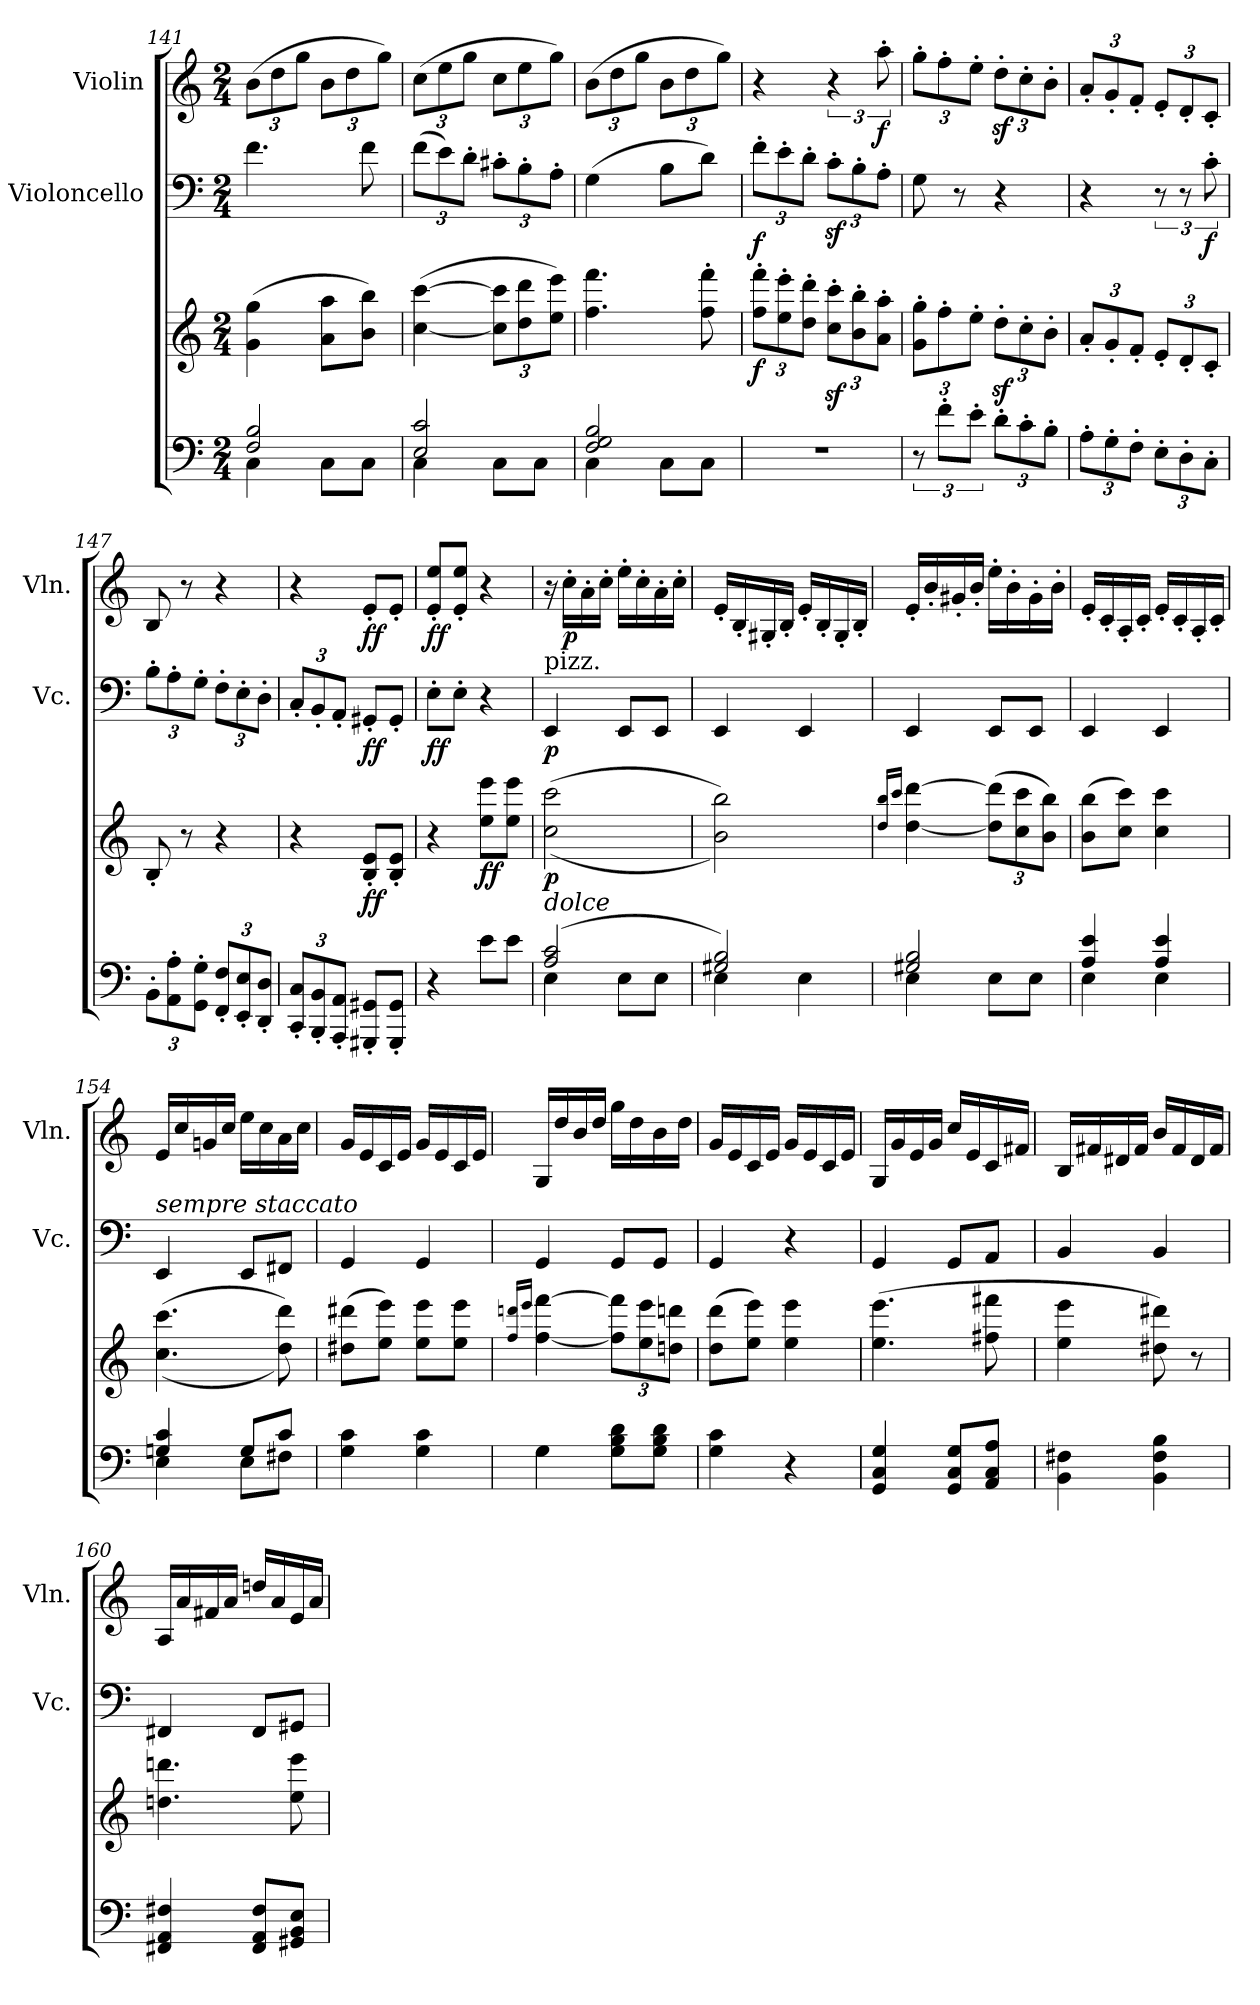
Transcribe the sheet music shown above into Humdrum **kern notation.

**kern	**kern	**dynam	**kern	**dynam	**kern	**dynam
*part3	*part3	*part3	*part2	*part2	*part1	*part1
*staff4	*staff3	*staff3/4	*staff2	*staff2	*staff1	*staff1
*	*	*	*I"Violoncello	*	*I"Violin	*
*	*	*	*I'Vc.	*	*I'Vln.	*
*clefF4	*clefG2	*	*clefF4	*	*clefG2	*
*k[]	*k[]	*	*k[]	*	*k[]	*
*M2/4	*M2/4	*	*M2/4	*	*M2/4	*
=141	=141	=141	=141	=141	=141	=141
*^	*	*	*	*	*	*
*	*	*	*	*	*	*Xbrackettup	*
2F/ 2B/	4C\	(>4g\ 4gg\	.	4.f\	.	(>12b\L	.
.	.	.	.	.	.	12dd\	.
.	.	.	.	.	.	12gg\J	.
.	8C\L	8a\ 8aa\L	.	.	.	12b\L	.
.	.	.	.	.	.	12dd\	.
.	8C\J	8b\ 8bb\J)	.	8f\	.	.	.
.	.	.	.	.	.	12gg\J)	.
=142	=142	=142	=142	=142	=142	=142	=142
*	*	*	*	*Xbrackettup	*	*	*
2E/ 2c/	4C\	(>[4cc\ [4ccc\	.	(>12f\L	.	(>12cc\L	.
.	.	.	.	12e\)	.	12ee\	.
.	.	.	.	12d'\J	.	12gg\J	.
*	*	*Xbrackettup	*	*	*	*	*
.	8C\L	12cc]\ 12ccc]\L	.	12c#X'\L	.	12cc\L	.
.	.	12dd\ 12ddd\	.	12B'\	.	12ee\	.
.	8C\J	.	.	.	.	.	.
.	.	12ee\ 12eee\J)	.	12A'\J	.	12gg\J)	.
=143	=143	=143	=143	=143	=143	=143	=143
!	!	!	!LO:DY:b	!	!LO:DY:b	!	!LO:DY:b
2F/ 2G/ 2B/	4C\	4.ff\ 4.fff\	cresc.	(>4G\	cresc.	(>12b\L	cresc.
.	.	.	.	.	.	12dd\	.
.	.	.	.	.	.	12gg\J	.
.	8C\L	.	.	8B\L	.	12b\L	.
.	.	.	.	.	.	12dd\	.
.	8C\J	8ff'\ 8fff'\	.	8d\J)	.	.	.
.	.	.	.	.	.	12gg\J)	.
*v	*v	*	*	*	*	*	*
=144	=144	=144	=144	=144	=144	=144
!	!	!LO:DY:b	!	!LO:DY:b	!	!
2r	12ff'\ 12fff'\L	f	12f'\L	f	4r	.
.	12ee'\ 12eee'\	.	12e'\	.	.	.
.	12dd'\ 12ddd'\J	.	12d'\J	.	.	.
*	*	*	*	*	*brackettup	*
.	12ccz<'\ 12cccz<'\L	.	12cz<'\L	.	6r	.
.	12b'\ 12bb'\	.	12B'\	.	.	.
!	!	!	!	!	!	!LO:DY:b
.	12a'\ 12aa'\J	.	12A'\J	.	12aa'\	f
=145	=145	=145	=145	=145	=145	=145
*	*	*	*	*	*Xbrackettup	*
12r	12g'\ 12gg'\L	.	8G\	.	12gg'\L	.
12f'\L	12ff'\	.	.	.	12ff'\	.
.	.	.	8r	.	.	.
12e'\J	12ee'\J	.	.	.	12ee'\J	.
*Xbrackettup	*	*	*	*	*	*
12d'\L	12ddz<'\L	.	4r	.	12ddz<'\L	.
12c'\	12cc'\	.	.	.	12cc'\	.
12B'\J	12b'\J	.	.	.	12b'\J	.
=146	=146	=146	=146	=146	=146	=146
12A'\L	12a'/L	.	4r	.	12a'/L	.
12G'\	12g'/	.	.	.	12g'/	.
12F'\J	12f'/J	.	.	.	12f'/J	.
*	*	*	*brackettup	*	*	*
12E'\L	12e'/L	.	12r	.	12e'/L	.
12D'\	12d'/	.	12r	.	12d'/	.
!	!	!	!	!LO:DY:b	!	!
12C'\J	12c'/J	.	12c'\	f	12c'/J	.
=147	=147	=147	=147	=147	=147	=147
*	*	*	*Xbrackettup	*	*	*
12BB'\L	8B'/	.	12B'\L	.	8B/	.
12AA'\ 12A'\	.	.	12A'\	.	.	.
.	8r	.	.	.	8r	.
12GG'\ 12G'\J	.	.	12G'\J	.	.	.
12FF'/ 12F'/L	4r	.	12F'\L	.	4r	.
12EE'/ 12E'/	.	.	12E'\	.	.	.
12DD'/ 12D'/J	.	.	12D'\J	.	.	.
=148	=148	=148	=148	=148	=148	=148
12CC'/ 12C'/L	4r	.	12C'/L	.	4r	.
12BBB'/ 12BB'/	.	.	12BB'/	.	.	.
12AAA'/ 12AA'/J	.	.	12AA'/J	.	.	.
!	!	!LO:DY:b	!	!LO:DY:b	!	!LO:DY:b
8GGG#X'/ 8GG#X'/L	8B'/ 8e'/L	ff	8GG#X'/L	ff	8e'/L	ff
8GGG#'/ 8GG#'/J	8B'/ 8e'/J	.	8GG#'/J	.	8e'/J	.
=149	=149	=149	=149	=149	=149	=149
!	!	!	!	!LO:DY:b	!	!LO:DY:b
4r	4r	.	8E'\L	ff	8e'/ 8ee'/L	ff
.	.	.	8E'\J	.	8e'/ 8ee'/J	.
!	!	!LO:DY:b	!	!	!	!
8e\L	8ee\ 8eee\L	ff	4r	.	4r	.
8e\J	8ee\ 8eee\J	.	.	.	.	.
=150	=150	=150	=150	=150	=150	=150
*^	*	*	*	*	*	*
!	!	!	!	!LO:TX:a:t=pizz.	!	!	!
!LO:TX:a:i:t=dolce	!	!	!	!	!	!	!
!	!	!	!LO:DY:b	!	!LO:DY:b	!	!
(>2A/ 2c/	4E\	(>(<2cc\ 2ccc\	p	4EE/	p	16r	.
!	!	!	!	!	!	!	!LO:DY:b
.	.	.	.	.	.	16cc'\LL	p
.	.	.	.	.	.	16a'\	.
.	.	.	.	.	.	16cc'\JJ	.
.	8E\L	.	.	8EE/L	.	16ee'\LL	.
.	.	.	.	.	.	16cc'\	.
.	8E\J	.	.	8EE/J	.	16a'\	.
.	.	.	.	.	.	16cc'\JJ	.
=151	=151	=151	=151	=151	=151	=151	=151
2G#X/ 2B/)	4E\	2b\ 2bb\))	.	4EE/	.	16e'/LL	.
.	.	.	.	.	.	16B'/	.
.	.	.	.	.	.	16G#X'/	.
.	.	.	.	.	.	16B'/JJ	.
.	4E\	.	.	4EE/	.	16e'/LL	.
.	.	.	.	.	.	16B'/	.
.	.	.	.	.	.	16G#'/	.
.	.	.	.	.	.	16B'/JJ	.
=152	=152	=152	=152	=152	=152	=152	=152
.	.	16qqdd/ 16qqbb/LL	.	.	.	.	.
.	.	16qqccc/JJ	.	.	.	.	.
2G#X/ 2B/	4E\	[4dd\ [4ddd\	.	4EE/	.	16e'/LL	.
.	.	.	.	.	.	16b'/	.
.	.	.	.	.	.	16g#X'/	.
.	.	.	.	.	.	16b'/JJ	.
.	8E\L	(>12dd]\ 12ddd]\L	.	8EE/L	.	16ee'\LL	.
.	.	.	.	.	.	16b'\	.
.	.	12cc\ 12ccc\	.	.	.	.	.
.	8E\J	.	.	8EE/J	.	16g#'\	.
.	.	12b\ 12bb\J)	.	.	.	.	.
.	.	.	.	.	.	16b'\JJ	.
=153	=153	=153	=153	=153	=153	=153	=153
4A/ 4e/	4E\	(>8b\ 8bb\L	.	4EE/	.	16e'/LL	.
.	.	.	.	.	.	16c'/	.
.	.	8cc\ 8ccc\J)	.	.	.	16A'/	.
.	.	.	.	.	.	16c'/JJ	.
4A/ 4e/	4E\	4cc\ 4ccc\	.	4EE/	.	16e'/LL	.
.	.	.	.	.	.	16c'/	.
.	.	.	.	.	.	16A'/	.
.	.	.	.	.	.	16c'/JJ	.
=154	=154	=154	=154	=154	=154	=154	=154
!	!	!	!	!LO:TX:a:i:t=sempre staccato	!	!	!
4Gn/ 4c/	4E\	(>(<4.cc\ 4.ccc\	.	4EE/	.	16e/LL	.
.	.	.	.	.	.	16cc/	.
.	.	.	.	.	.	16gn/	.
.	.	.	.	.	.	16cc/JJ	.
8G/L	8E\L	.	.	8EE/L	.	16ee\LL	.
.	.	.	.	.	.	16cc\	.
8c/J	8F#X\J	8dd\ 8ddd\))	.	8FF#X/J	.	16a\	.
.	.	.	.	.	.	16cc\JJ	.
*v	*v	*	*	*	*	*	*
=155	=155	=155	=155	=155	=155	=155
4G\ 4c\	(>8dd#X\ 8ddd#X\L	.	4GG/	.	16g/LL	.
.	.	.	.	.	16e/	.
.	8ee\ 8eee\J)	.	.	.	16c/	.
.	.	.	.	.	16e/JJ	.
4G\ 4c\	8ee\ 8eee\L	.	4GG/	.	16g/LL	.
.	.	.	.	.	16e/	.
.	8ee\ 8eee\J	.	.	.	16c/	.
.	.	.	.	.	16e/JJ	.
=156	=156	=156	=156	=156	=156	=156
.	16qqff/ 16qqdddn/LL	.	.	.	.	.
.	16qqeee/JJ	.	.	.	.	.
4G\	[4ff\ [4fff\	.	4GG/	.	16G/LL	.
.	.	.	.	.	16dd/	.
.	.	.	.	.	16b/	.
.	.	.	.	.	16dd/JJ	.
8G\ 8B\ 8d\L	12ff]\ 12fff]\L	.	8GG/L	.	16gg\LL	.
.	.	.	.	.	16dd\	.
.	12ee\ 12eee\	.	.	.	.	.
8G\ 8B\ 8d\J	.	.	8GG/J	.	16b\	.
.	12ddn\ 12dddn\J	.	.	.	.	.
.	.	.	.	.	16dd\JJ	.
=157	=157	=157	=157	=157	=157	=157
4G\ 4c\	(>8dd\ 8ddd\L	.	4GG/	.	16g/LL	.
.	.	.	.	.	16e/	.
.	8ee\ 8eee\J)	.	.	.	16c/	.
.	.	.	.	.	16e/JJ	.
4r	4ee\ 4eee\	.	4r	.	16g/LL	.
.	.	.	.	.	16e/	.
.	.	.	.	.	16c/	.
.	.	.	.	.	16e/JJ	.
=158	=158	=158	=158	=158	=158	=158
4GG/ 4C/ 4G/	(>4.ee\ 4.eee\	.	4GG/	.	16G/LL	.
.	.	.	.	.	16g/	.
.	.	.	.	.	16e/	.
.	.	.	.	.	16g/JJ	.
8GG/ 8C/ 8G/L	.	.	8GG/L	.	16cc/LL	.
.	.	.	.	.	16e/	.
8AA/ 8C/ 8A/J	8ff#X\ 8fff#X\	.	8AA/J	.	16c/	.
.	.	.	.	.	16f#X/JJ	.
=159	=159	=159	=159	=159	=159	=159
4BB\ 4F#X\	4ee\ 4eee\	.	4BB/	.	16B/LL	.
.	.	.	.	.	16f#X/	.
.	.	.	.	.	16d#X/	.
.	.	.	.	.	16f#/JJ	.
4BB\ 4F#\ 4B\	8dd#X\ 8ddd#X\)	.	4BB/	.	16b/LL	.
.	.	.	.	.	16f#/	.
.	8r	.	.	.	16d#/	.
.	.	.	.	.	16f#/JJ	.
=160	=160	=160	=160	=160	=160	=160
4FF#X/ 4AA/ 4F#X/	4.ddn\ 4.dddn\	.	4FF#X/	.	16A/LL	.
.	.	.	.	.	16a/	.
.	.	.	.	.	16f#X/	.
.	.	.	.	.	16a/JJ	.
8FF#/ 8AA/ 8F#/L	.	.	8FF#/L	.	16ddn/LL	.
.	.	.	.	.	16a/	.
8GG#X/ 8BB/ 8E/J	8ee\ 8eee\	.	8GG#X/J	.	16e/	.
.	.	.	.	.	16a/JJ	.
=	=	=	=	=	=	=
*-	*-	*-	*-	*-	*-	*-
